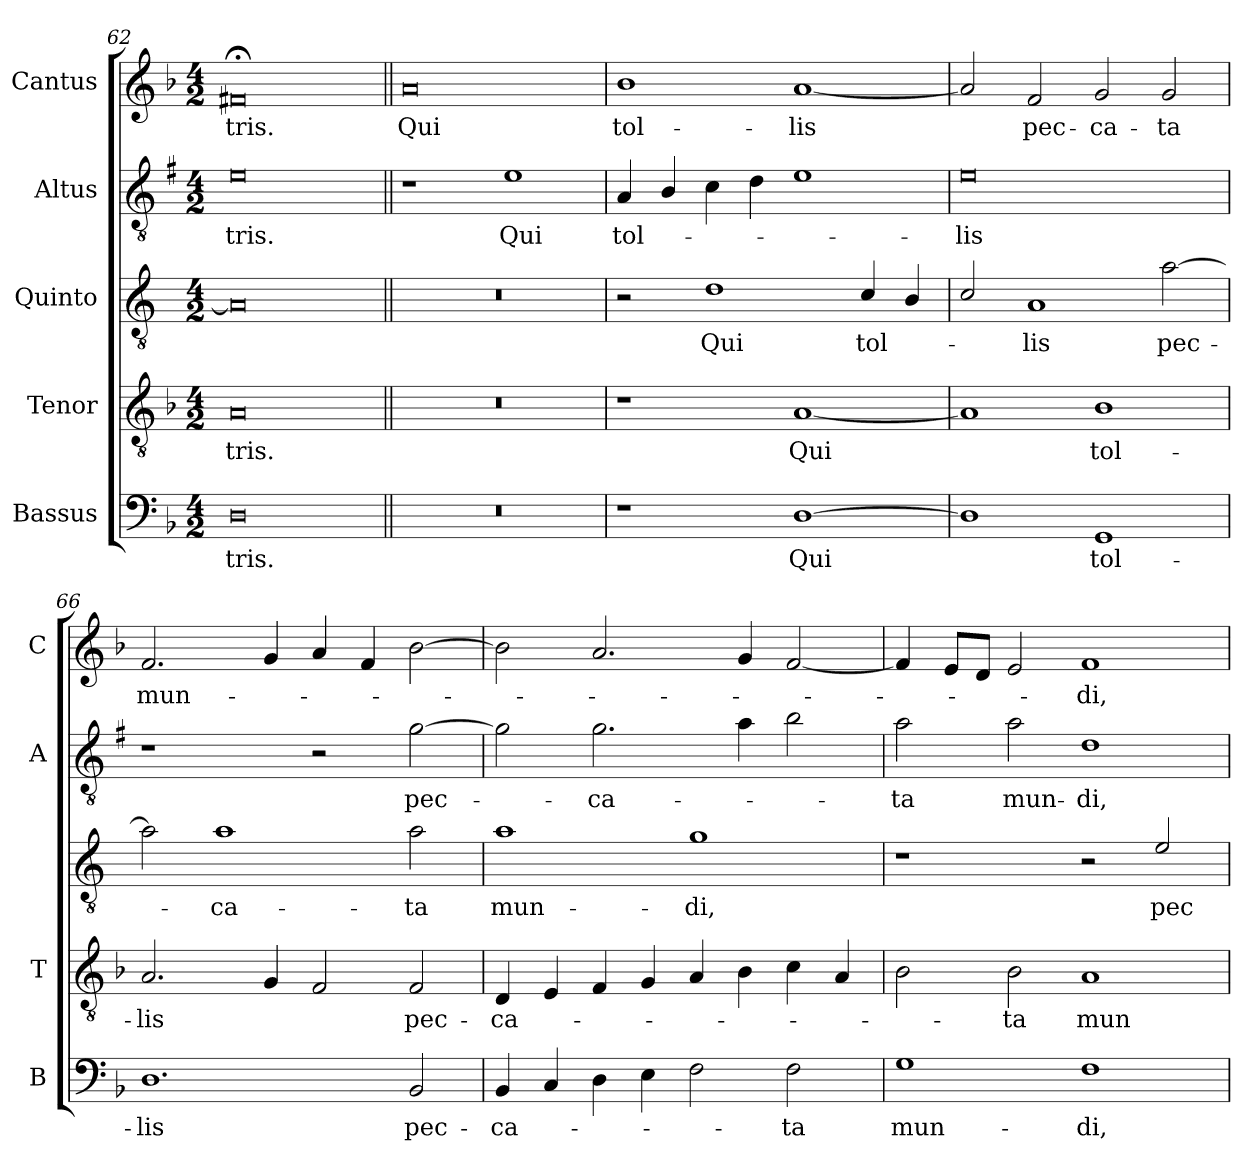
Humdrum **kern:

**kern	**text	**kern	**text	**kern	**text	**kern	**text	**kern	**text
*part5	*part5	*part4	*part4	*part3	*part3	*part2	*part2	*part1	*part1
*staff5	*staff5	*staff4	*staff4	*staff3	*staff3	*staff2	*staff2	*staff1	*staff1
*I"Bassus	*	*I"Tenor	*	*I"Quinto	*	*I"Altus	*	*I"Cantus	*
*I'B	*	*I'T	*	*	*	*I'A	*	*I'C	*
*clefF4	*	*clefGv2	*	*clefGv2	*	*clefGv2	*	*clefG2	*
*	*	*	*	*ITrd4c7	*	*ITrd1c2	*	*	*
*k[b-]	*	*k[b-]	*	*k[b-]	*	*k[b-]	*	*k[b-]	*
*F:	*	*F:	*	*F:	*	*F:	*	*F:	*
*M4/2	*	*M4/2	*	*M4/2	*	*M4/2	*	*M4/2	*
=62	=62	=62	=62	=62	=62	=62	=62	=62	=62
!	!LO:LY:b	!	!LO:LY:b	!	!	!	!LO:LY:b	!	!LO:LY:b
0D	-tris.	0A	-tris.	0D]	.	0d	-tris.	0f#X;<	-tris.
=63||	=63||	=63||	=63||	=63||	=63||	=63||	=63||	=63||	=63||
!	!	!	!	!	!	!	!	!	!LO:LY:b
0r	.	0r	.	0r	.	1r	.	0a	Qui
!	!	!	!	!	!	!	!LO:LY:b	!	!
.	.	.	.	.	.	1d	Qui	.	.
=64	=64	=64	=64	=64	=64	=64	=64	=64	=64
!	!	!	!	!	!	!	!LO:LY:b	!	!LO:LY:b
1r	.	1r	.	2r	.	4G/	tol-	1b-	tol-
.	.	.	.	.	.	4A/	.	.	.
!	!	!	!	!	!LO:LY:b	!	!	!	!
.	.	.	.	1G	Qui	4B-\	.	.	.
.	.	.	.	.	.	4c\	.	.	.
!	!LO:LY:b	!	!LO:LY:b	!	!	!	!	!	!LO:LY:b
[1D	Qui	[1A	Qui	.	.	1d	.	[1a	-lis
!	!	!	!	!	!LO:LY:b	!	!	!	!
.	.	.	.	4F/	tol-	.	.	.	.
.	.	.	.	4E/	.	.	.	.	.
=65	=65	=65	=65	=65	=65	=65	=65	=65	=65
!	!	!	!	!	!	!	!LO:LY:b	!	!
1D]	.	1A]	.	2F/	.	0d	-lis	2a/]	.
!	!	!	!	!	!LO:LY:b	!	!	!	!LO:LY:b
.	.	.	.	1D	-lis	.	.	2f/	pec-
!	!LO:LY:b	!	!LO:LY:b	!	!	!	!	!	!LO:LY:b
1GG	tol-	1B-	tol-	.	.	.	.	2g/	-ca-
!	!	!	!	!	!LO:LY:b	!	!	!	!LO:LY:b
.	.	.	.	[2d\	pec-	.	.	2g/	-ta
!!LO:LB:g=z
=66	=66	=66	=66	=66	=66	=66	=66	=66	=66
!	!LO:LY:b	!	!LO:LY:b	!	!	!	!	!	!LO:LY:b
1.D	-lis	2.A/	-lis	2d\]	.	1r	.	2.f/	mun-
!	!	!	!	!	!LO:LY:b	!	!	!	!
.	.	.	.	1d	-ca-	.	.	.	.
.	.	4G/	.	.	.	.	.	4g/	.
.	.	2F/	.	.	.	2r	.	4a/	.
.	.	.	.	.	.	.	.	4f/	.
!	!LO:LY:b	!	!LO:LY:b	!	!LO:LY:b	!	!LO:LY:b	!	!
2BB-/	pec-	2F/	pec-	2d\	-ta	[2f\	pec-	[2b-\	.
=67	=67	=67	=67	=67	=67	=67	=67	=67	=67
!	!LO:LY:b	!	!LO:LY:b	!	!LO:LY:b	!	!	!	!
4BB-/	-ca-	4D/	-ca-	1d	mun-	2f\]	.	2b-\]	.
4C/	.	4E/	.	.	.	.	.	.	.
!	!	!	!	!	!	!	!LO:LY:b	!	!
4D\	.	4F/	.	.	.	2.f\	-ca-	2.a/	.
4E\	.	4G/	.	.	.	.	.	.	.
!	!	!	!	!	!LO:LY:b	!	!	!	!
2F\	.	4A/	.	1c	-di,	.	.	.	.
.	.	4B-\	.	.	.	4g\	.	4g/	.
!	!LO:LY:b	!	!	!	!	!	!	!	!
2F\	-ta	4c\	.	.	.	2a\	.	[2f/	.
.	.	4A/	.	.	.	.	.	.	.
=68	=68	=68	=68	=68	=68	=68	=68	=68	=68
!	!LO:LY:b	!	!	!	!	!	!LO:LY:b	!	!
1G	mun-	2B-\	.	1r	.	2g\	-ta	4f/]	.
.	.	.	.	.	.	.	.	8e/L	.
.	.	.	.	.	.	.	.	8d/J	.
!	!	!	!LO:LY:b	!	!	!	!LO:LY:b	!	!
.	.	2B-\	-ta	.	.	2g\	mun-	2e/	.
!	!LO:LY:b	!	!LO:LY:b	!	!	!	!LO:LY:b	!	!LO:LY:b
1F	-di,	1A	mun-	2r	.	1c	-di,	1f	-di,
!	!	!	!	!	!LO:LY:b	!	!	!	!
.	.	.	.	2A/	pec-	.	.	.	.
=	=	=	=	=	=	=	=	=	=
*-	*-	*-	*-	*-	*-	*-	*-	*-	*-
